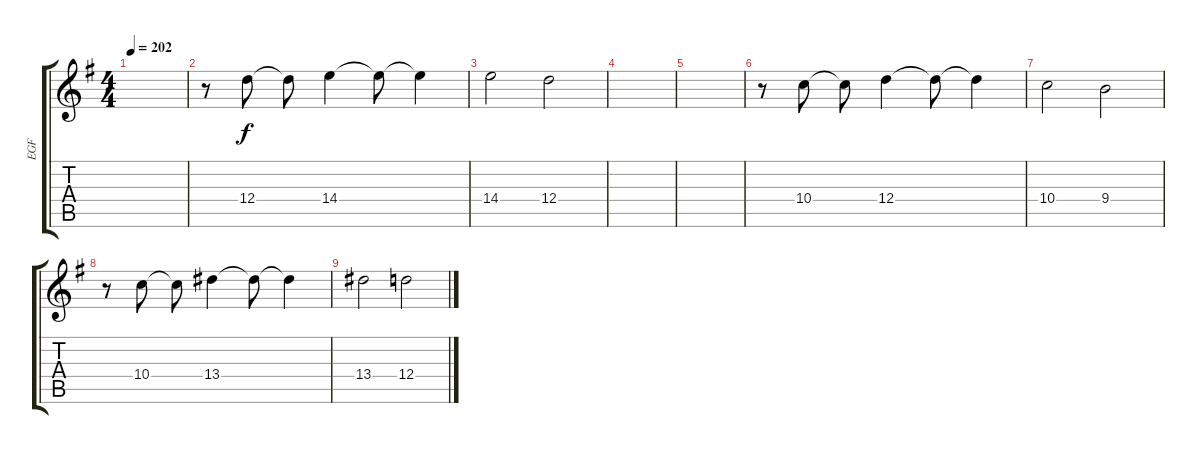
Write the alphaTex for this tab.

\track ("EGF" "EGF") {instrument distortionguitar}
\staff {score tabs}
\tuning (E4 B3 G3 D3 A2 E2) {hide}
\ts (4 4)
\tempo 202
\clef g2
\ks g
|
r.8 12.4.8 12.4{t}.8 14.4.4 14.4{t}.8 14.4{t}.4 |
14.4.2 12.4.2 |
|
|
r.8 10.4.8 10.4{t}.8 12.4.4 12.4{t}.8 12.4{t}.4 |
10.4.2 9.4.2 |
r.8 10.4.8 10.4{t}.8 13.4.4 13.4{t}.8 13.4{t}.4 |
13.4.2 12.4.2
